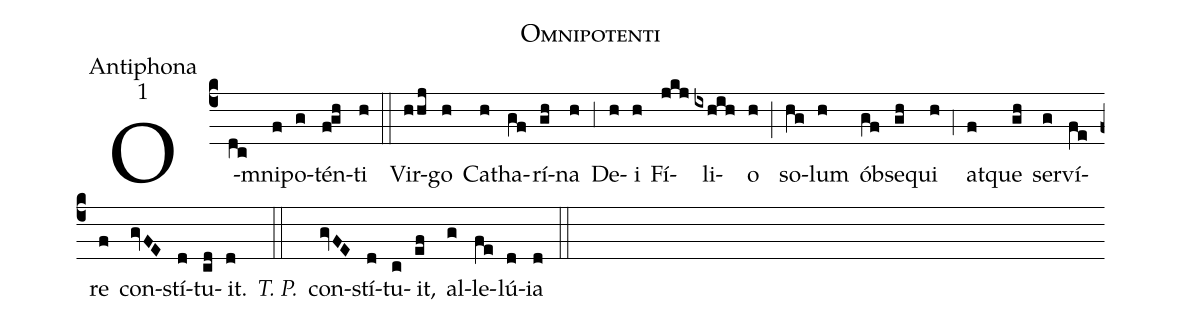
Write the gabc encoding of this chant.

name:Omnipotenti;
office-part:Antiphona;
mode:1;
%%
(c4) O(dc)mni(f)po(g)tén(f!gh)ti(h) (::)
Vir(hhj)go(h) Ca(h)tha(gf)rí(gh)na(h) (,3) De(h)i(h) Fí(jkj)li(ixhih)o(h) (;) so(hg)lum(h) ób(gf)se(gh)qui(h) (,4) at(f)que(gh) ser(g)ví(fe)re(f) con(gvFE)stí(d)tu(cd)it.(d) <i>T. P.</i>(::) con(gvFE)stí(d)tu(c)it,(ef) al(g)le(fe)lú(d)ia(d) (::)
